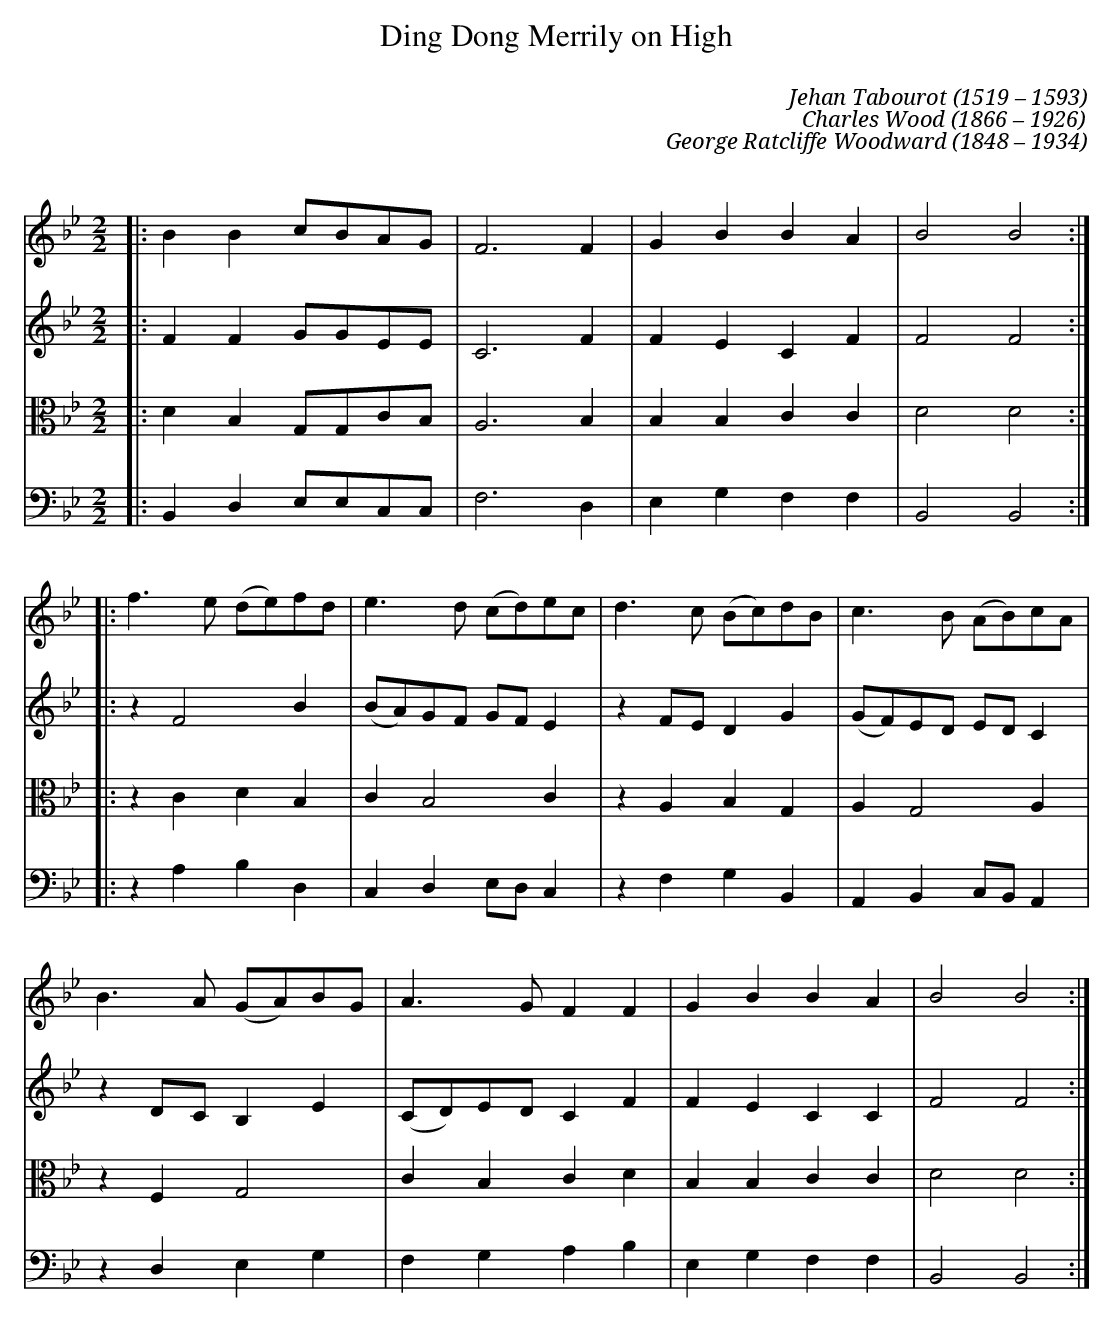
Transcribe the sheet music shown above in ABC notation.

X:1
C:
T:Ding Dong Merrily on High
C:Jehan Tabourot (1519 – 1593)
C:Charles Wood (1866 – 1926)
C:George Ratcliffe Woodward (1848 – 1934)
C:
M:2/2
L:1/8
K:Bbmaj
V:1
|: B2B2 cBAG | F6F2 | G2B2 B2A2 | B4 B4 :|
|: f2>e2 (de)fd | e2>d2 (cd)ec | d2>c2 (Bc)dB | c2>B2 (AB)cA |
B2>A2 (GA)BG | A2>G2 F2F2 | G2B2 B2A2 | B4 B4 :|
V:2
|: F2F2 GGEE | C6F2 | F2E2 C2F2 | F4F4 :|
|: z2F4B2 | (BA)GF GFE2 | z2FE D2G2 | (GF)ED EDC2 |
z2DC B,2E2 | (CD)ED C2F2 | F2E2 C2C2 | F4 F4 :|
V:3
K: alto
|: D2B,2 G,G,CB, | A,6B,2  | B,2B,2 C2C2 | D4D4 :|
|: z2C2 D2B,2 | C2B,4C2 | z2A,2 B,2G,2 | A,2G,4A,2 |
z2F,2 G,4 | C2B,2 C2D2 | B,2B,2 C2C2 | D4 D4 :|
V:4
|: B,,2D,2 E,E,C,C, | F,6D,2 | E,2G,2 F,2F,2 | B,,4B,,4 :|
|: z2A,2 B,2D,2 | C,2D,2 E,D,C,2 | z2F,2 G,2B,,2 | A,,2B,,2 C,B,,A,,2 |
z2D,2 E,2G,2 | F,2G,2 A,2B,2 | E,2G,2 F,2F,2 | B,,4 B,,4 :|
